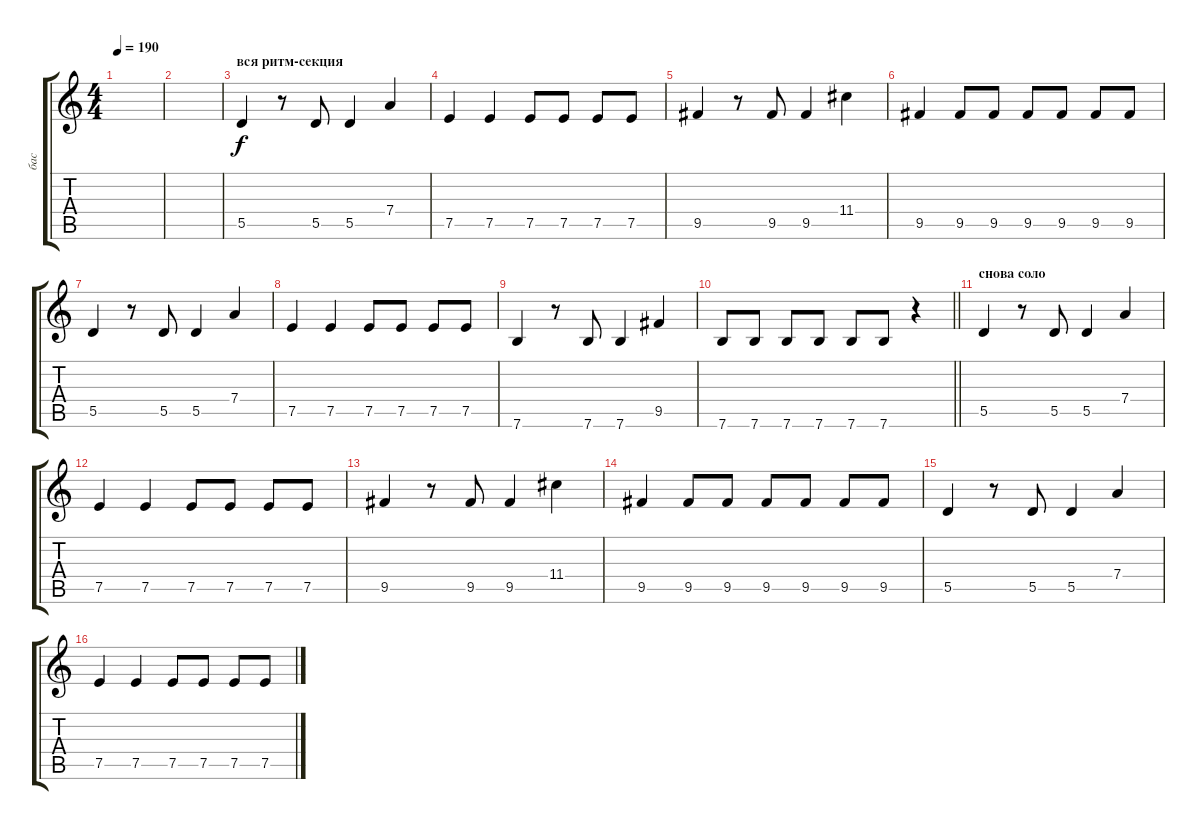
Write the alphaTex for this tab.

\track ("бас" "бас") {instrument fretlessbass}
\staff {score tabs}
\tuning (E4 B3 G3 D3 A2 E2) {hide}
\ts (4 4)
\tempo 190
\clef g2
\ks c
|
|
\section ("" "вся ритм-секция")
5.5.4 r.8 5.5.8 5.5.4 7.4.4 |
7.5.4 7.5.4 7.5.8 7.5.8 7.5.8 7.5.8 |
9.5.4 r.8 9.5.8 9.5.4 11.4.4 |
9.5.4 9.5.8 9.5.8 9.5.8 9.5.8 9.5.8 9.5.8 |
5.5.4 r.8 5.5.8 5.5.4 7.4.4 |
7.5.4 7.5.4 7.5.8 7.5.8 7.5.8 7.5.8 |
7.6.4 r.8 7.6.8 7.6.4 9.5.4 |
\barLineRight lightlight
7.6.8 7.6.8 7.6.8 7.6.8 7.6.8 7.6.8 r.4 |
\section ("" "снова соло")
5.5.4 r.8 5.5.8 5.5.4 7.4.4 |
7.5.4 7.5.4 7.5.8 7.5.8 7.5.8 7.5.8 |
9.5.4 r.8 9.5.8 9.5.4 11.4.4 |
9.5.4 9.5.8 9.5.8 9.5.8 9.5.8 9.5.8 9.5.8 |
5.5.4 r.8 5.5.8 5.5.4 7.4.4 |
7.5.4 7.5.4 7.5.8 7.5.8 7.5.8 7.5.8
